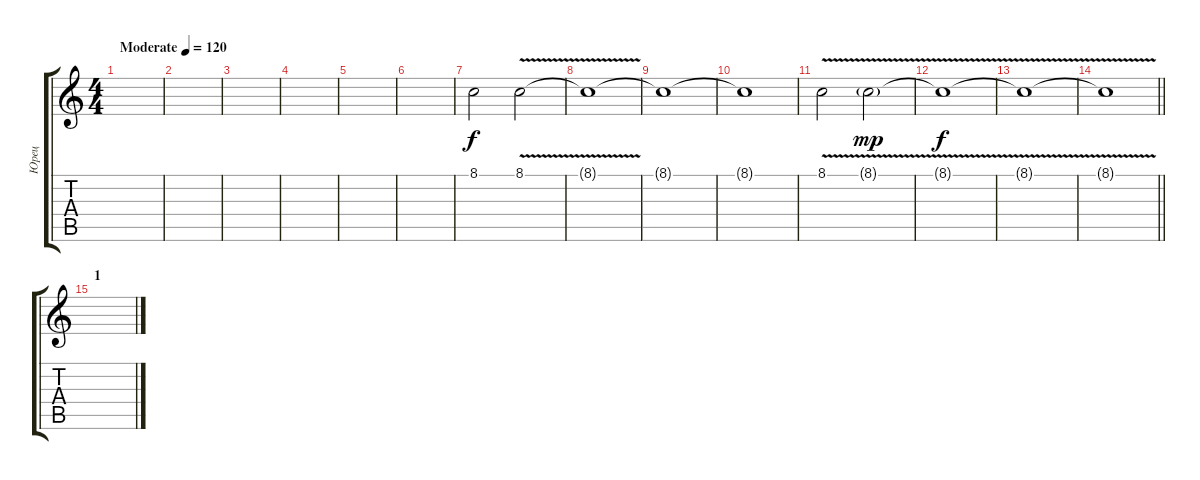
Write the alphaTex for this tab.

\track ("Юрец" "Юрец") {instrument lead6voice}
\staff {score tabs}
\tuning (E4 B3 G3 D3 A2 E2) {hide}
\ts (4 4)
\tempo (120 "Moderate")
\clef g2
\ks c
|
|
|
|
|
|
8.1.2{volume 0} 8.1{v}.2{volume 7} |
8.1{t}.1 |
8.1{t}.1 |
8.1{t}.1 |
8.1{v}.2{volume 0} 8.1{v g}.2{dy mp volume 7} |
8.1{v t}.1{dy f volume 8} |
8.1{v t}.1{volume 7} |
\barLineRight lightlight
8.1{v t}.1{volume 6} |
\section ("" "1")
